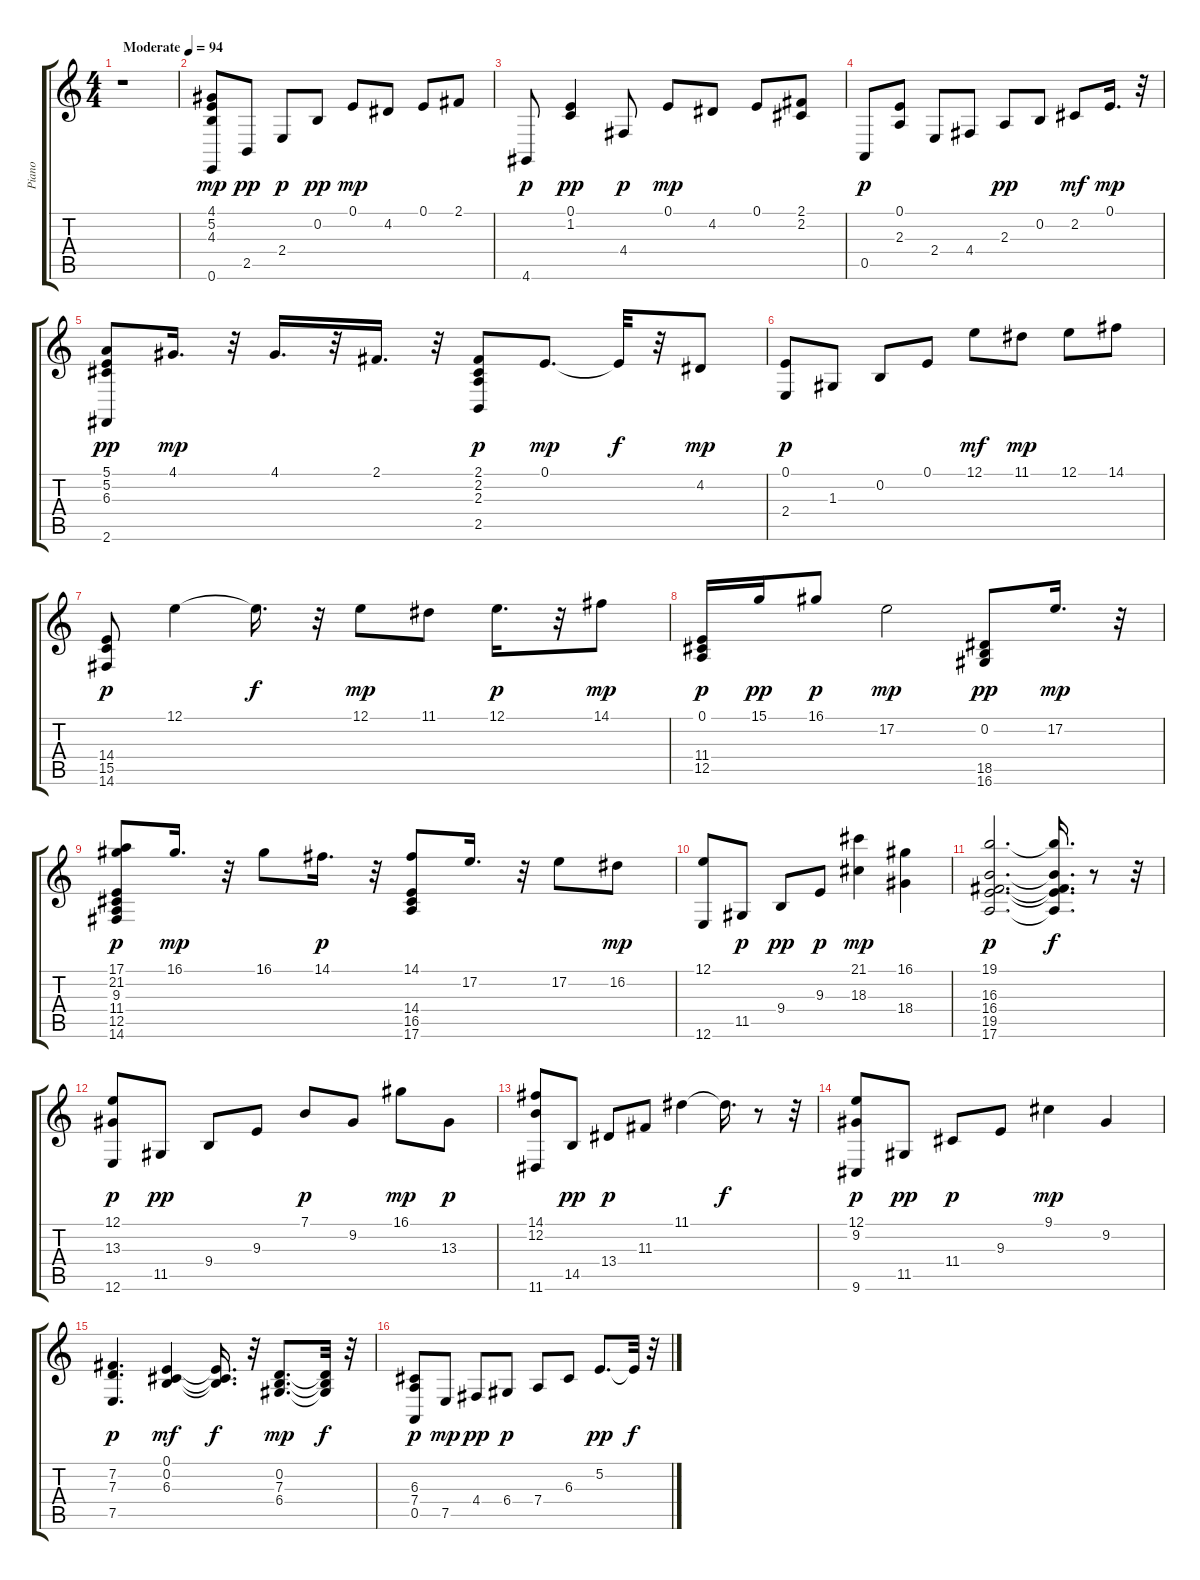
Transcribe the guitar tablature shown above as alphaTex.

\track ("Piano" "Piano") {instrument acousticgrandpiano}
\staff {score tabs}
\tuning (E4 B3 G3 D3 A2 E2) {hide}
\ts (4 4)
\tempo (94 "Moderate")
\clef g2
\ks c
r.1{dy mp instrument acousticgrandpiano} |
(4.1 5.2 4.3 0.6).8 2.5.8{dy pp} 2.4.8{dy p} 0.2.8{dy pp} 0.1.8{dy mp} 4.2.8 0.1.8 2.1.8 |
4.6.8{dy p} (0.1 1.2).4{dy pp} 4.4.8{dy p} 0.1.8{dy mp} 4.2.8 0.1.8 (2.1 2.2).8 |
0.5.8{dy p} (0.1 2.3).8 2.4.8 4.4.8 2.3.8{dy pp} 0.2.8 2.2.8{dy mf} 0.1.16{d dy mp} r.32 |
(5.1 5.2 6.3 2.6).8{dy pp} 4.1.16{d dy mp} r.32 4.1.16{d} r.32 2.1.16{d} r.32 (2.1 2.2 2.3 2.5).8{dy p} 0.1.8{d dy mp} 0.1{t}.32{dy f} r.32 4.2.8{dy mp} |
(0.1 2.4).8{dy p} 1.3.8 0.2.8 0.1.8 12.1.8{dy mf} 11.1.8{dy mp} 12.1.8 14.1.8 |
(14.4 15.5 14.6).8{dy p} 12.1.4 12.1{t}.16{d dy f} r.32 12.1.8{dy mp} 11.1.8 12.1.16{d dy p} r.32 14.1.8{dy mp} |
(0.1 11.4 12.5).16{dy p} 15.1.16{dy pp} 16.1.8{dy p} 17.2.2{dy mp} (0.2 18.5 16.6).8{dy pp} 17.2.16{d dy mp} r.32 |
(17.1 21.2 9.3 11.4 12.5 14.6).8{dy p} 16.1.16{d dy mp} r.32 16.1.8 14.1.16{d dy p} r.32 (14.1 14.4 16.5 17.6).8 17.2.16{d} r.32 17.2.8 16.2.8{dy mp} |
(12.1 12.6).8 11.5.8{dy p} 9.4.8{dy pp} 9.3.8{dy p} (21.1 18.3).4{dy mp} (16.1 18.4).4 |
(19.1 16.3 16.4 19.5 17.6).2{d dy p} (19.1{t} 16.3{t} 16.4{t} 19.5{t} 17.6{t}).16{d dy f} r.8 r.32 |
(12.1 13.3 12.6).8{dy p} 11.5.8{dy pp} 9.4.8 9.3.8 7.1.8{dy p} 9.2.8 16.1.8{dy mp} 13.3.8{dy p} |
(14.1 12.2 11.6).8 14.5.8{dy pp} 13.4.8{dy p} 11.3.8 11.1.4 11.1{t}.16{d dy f} r.8 r.32 |
(12.1 9.2 9.6).8{dy p} 11.5.8{dy pp} 11.4.8{dy p} 9.3.8 9.1.4{dy mp} 9.2.4 |
(7.2 7.3 7.5).4{d dy p} (0.1 0.2 6.3).4{dy mf} (0.1{t} 0.2{t} 6.3{t}).16{d dy f} r.32 (0.2 7.3 6.4).8{d dy mp} (0.2{t} 7.3{t} 6.4{t}).32{dy f} r.32 |
(6.3 7.4 0.5).8{dy p} 7.5.8{dy mp} 4.4.8{dy pp} 6.4.8{dy p} 7.4.8 6.3.8 5.2.8{d dy pp} 5.2{t}.32{dy f} r.32
